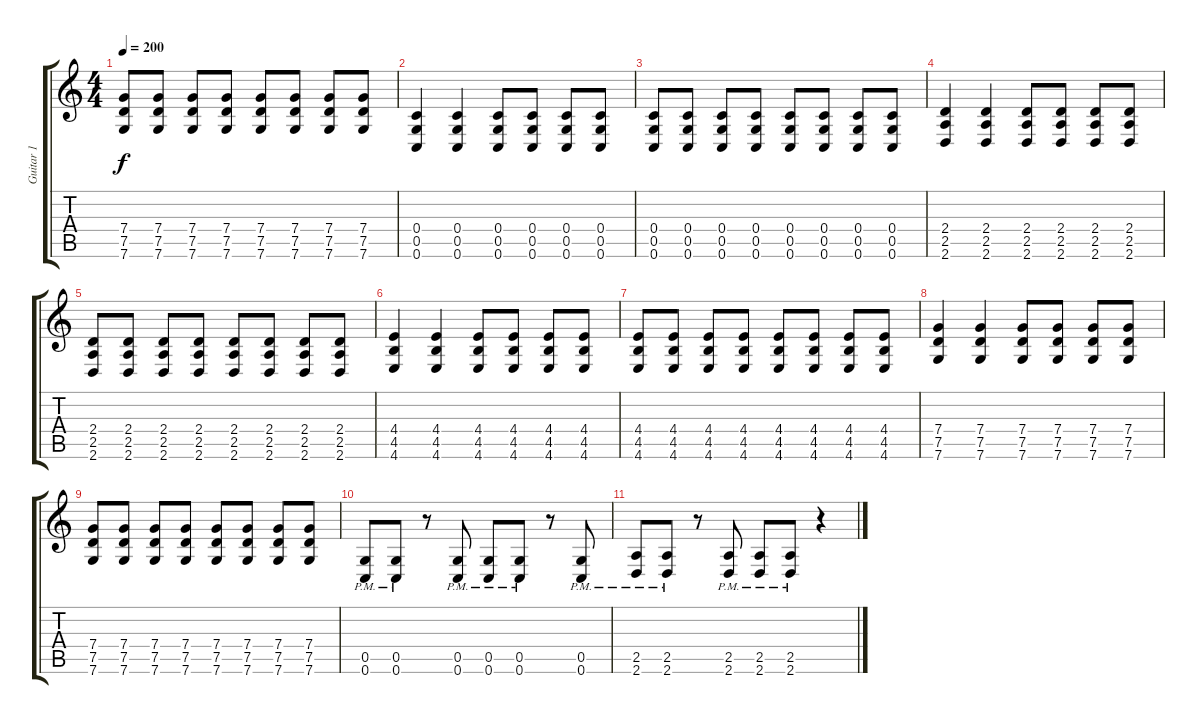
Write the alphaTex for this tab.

\track ("Guitar 1" "Guitar 1") {instrument distortionguitar}
\staff {score tabs}
\tuning (D4 A3 F3 C3 G2 C2) {hide}
\ts (4 4)
\tempo 200
\clef g2
\ks c
(7.4 7.5 7.6).8{dy f} (7.4 7.5 7.6).8 (7.4 7.5 7.6).8 (7.4 7.5 7.6).8 (7.4 7.5 7.6).8 (7.4 7.5 7.6).8 (7.4 7.5 7.6).8 (7.4 7.5 7.6).8 |
(0.4 0.5 0.6).4 (0.4 0.5 0.6).4 (0.4 0.5 0.6).8 (0.4 0.5 0.6).8 (0.4 0.5 0.6).8 (0.4 0.5 0.6).8 |
(0.4 0.5 0.6).8 (0.4 0.5 0.6).8 (0.4 0.5 0.6).8 (0.4 0.5 0.6).8 (0.4 0.5 0.6).8 (0.4 0.5 0.6).8 (0.4 0.5 0.6).8 (0.4 0.5 0.6).8 |
(2.4 2.5 2.6).4 (2.4 2.5 2.6).4 (2.4 2.5 2.6).8 (2.4 2.5 2.6).8 (2.4 2.5 2.6).8 (2.4 2.5 2.6).8 |
(2.4 2.5 2.6).8 (2.4 2.5 2.6).8 (2.4 2.5 2.6).8 (2.4 2.5 2.6).8 (2.4 2.5 2.6).8 (2.4 2.5 2.6).8 (2.4 2.5 2.6).8 (2.4 2.5 2.6).8 |
(4.4 4.5 4.6).4 (4.4 4.5 4.6).4 (4.4 4.5 4.6).8 (4.4 4.5 4.6).8 (4.4 4.5 4.6).8 (4.4 4.5 4.6).8 |
(4.4 4.5 4.6).8 (4.4 4.5 4.6).8 (4.4 4.5 4.6).8 (4.4 4.5 4.6).8 (4.4 4.5 4.6).8 (4.4 4.5 4.6).8 (4.4 4.5 4.6).8 (4.4 4.5 4.6).8 |
(7.4 7.5 7.6).4 (7.4 7.5 7.6).4 (7.4 7.5 7.6).8 (7.4 7.5 7.6).8 (7.4 7.5 7.6).8 (7.4 7.5 7.6).8 |
(7.4 7.5 7.6).8 (7.4 7.5 7.6).8 (7.4 7.5 7.6).8 (7.4 7.5 7.6).8 (7.4 7.5 7.6).8 (7.4 7.5 7.6).8 (7.4 7.5 7.6).8 (7.4 7.5 7.6).8 |
(0.5{pm} 0.6{pm}).8 (0.5{pm} 0.6{pm}).8 r.8 (0.5{pm} 0.6{pm}).8 (0.5{pm} 0.6{pm}).8 (0.5{pm} 0.6{pm}).8 r.8 (0.5{pm} 0.6{pm}).8 |
(2.5{pm} 2.6{pm}).8 (2.5{pm} 2.6{pm}).8 r.8 (2.5{pm} 2.6{pm}).8 (2.5{pm} 2.6{pm}).8 (2.5{pm} 2.6{pm}).8 r.4
